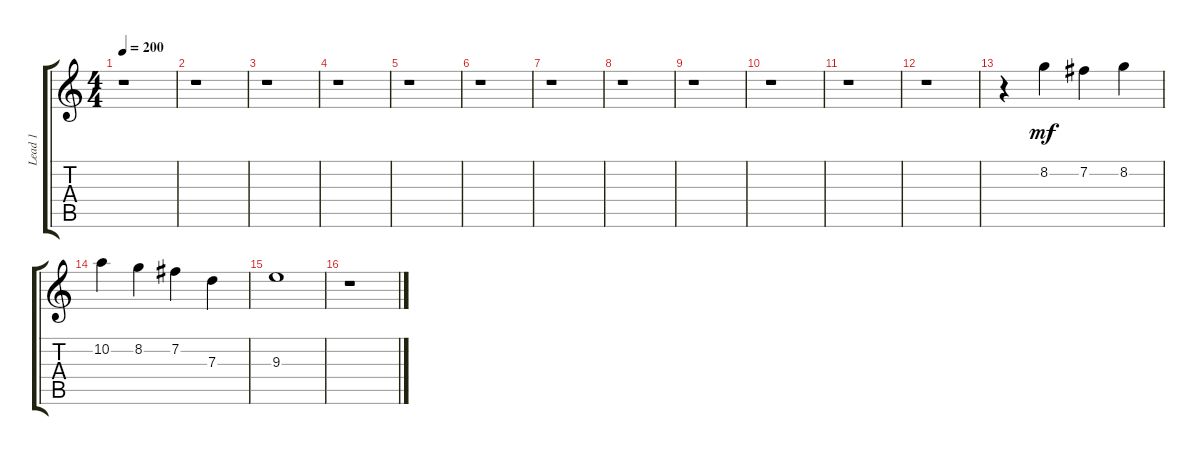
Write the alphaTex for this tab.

\track ("Lead 1" "Lead 1") {instrument overdrivenguitar}
\staff {score tabs}
\tuning (E4 B3 G3 D3 A2 E2) {hide}
\ts (4 4)
\tempo 200
\clef g2
\ks c
r.1{dy mf} |
r.1 |
r.1 |
r.1 |
r.1 |
r.1 |
r.1 |
r.1 |
r.1 |
r.1 |
r.1 |
r.1 |
r.4 8.2.4{volume 14} 7.2.4 8.2.4 |
10.2.4 8.2.4 7.2.4 7.3.4 |
9.3.1 |
r.1
